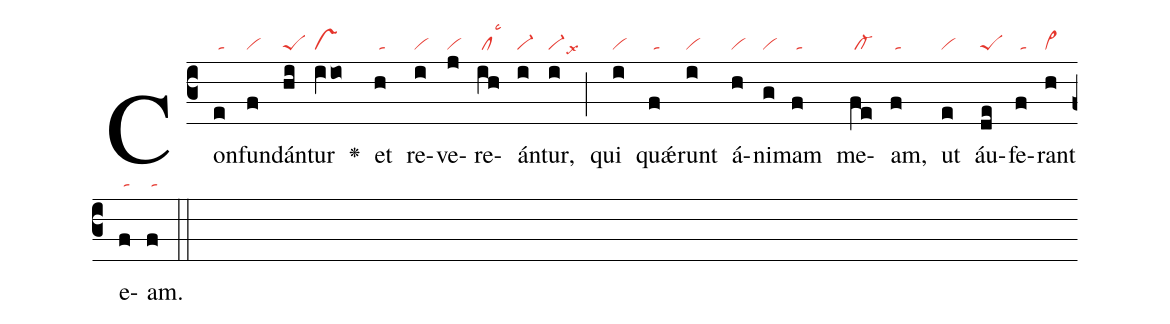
nabc-lines:1;
%%
(c3) Con(e|/ta)fun(f|vi)dán(hi|peS)tur(iVio|vs) <v>\greheightstar</v>() et(h|/ta) re(i|vi)ve(j|vi)re(ih|/cllsc3)án(i|vi-)tur,(i|vi-lsx9) (;)
qui(i|vi) qu<sp>'ae</sp>(f|/ta)runt(i|vi) á(h|vi)ni(g|vi)mam(f|/ta) me(fe|/cl-)am,(f|/ta)
ut(e|vi) áu(de|peS)fe(f|/ta)rant(h|vi>) e(f|/ta)am.(f|/ta) (::)
